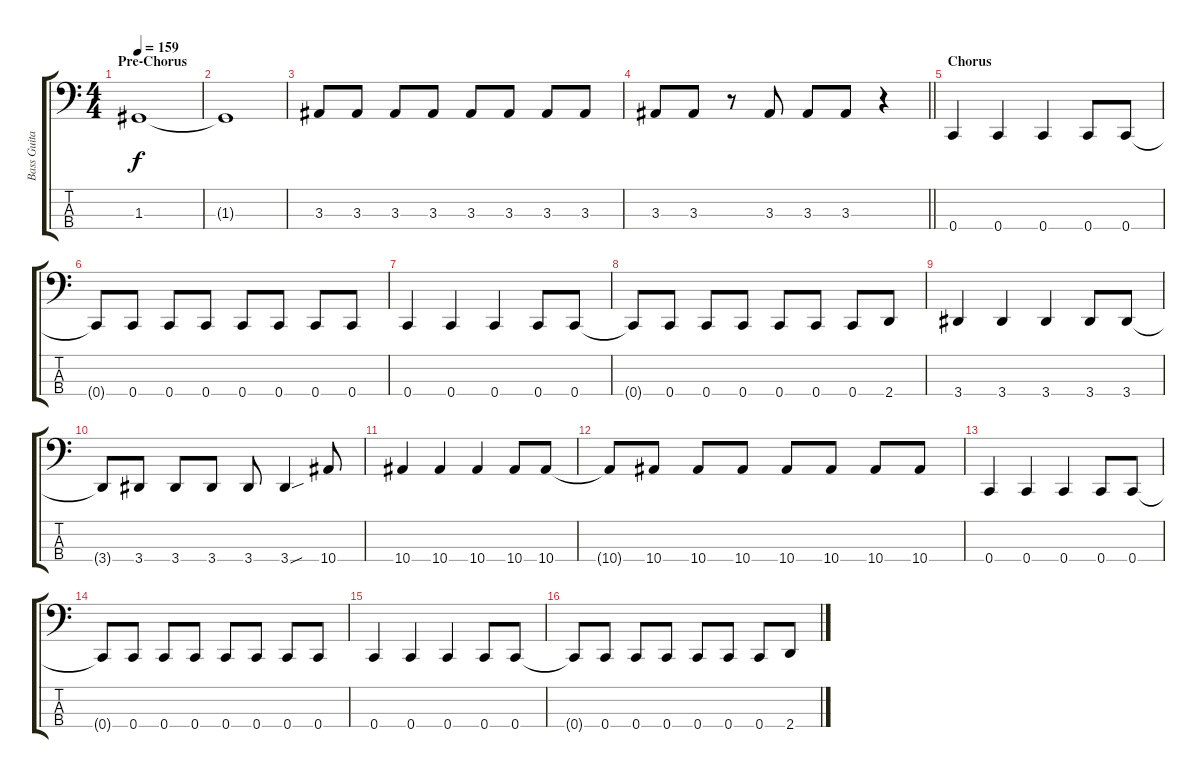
\track ("Bass Guitar (Marc McKnight)" "Bass Guita") {instrument electricbasspick}
\staff {score tabs}
\tuning (F2 C2 G1 C1) {hide}
\ts (4 4)
\section ("" "Pre-Chorus")
\tempo 159
\clef f4
\ks c
1.3.1{dy f} |
1.3{t}.1 |
3.3.8 3.3.8 3.3.8 3.3.8 3.3.8 3.3.8 3.3.8 3.3.8 |
\barLineRight lightlight
3.3.8 3.3.8 r.8 3.3.8 3.3.8 3.3.8 r.4 |
\section ("" "Chorus")
0.4.4 0.4.4 0.4.4 0.4.8 0.4.8 |
0.4{t}.8 0.4.8 0.4.8 0.4.8 0.4.8 0.4.8 0.4.8 0.4.8 |
0.4.4 0.4.4 0.4.4 0.4.8 0.4.8 |
0.4{t}.8 0.4.8 0.4.8 0.4.8 0.4.8 0.4.8 0.4.8 2.4.8 |
3.4.4 3.4.4 3.4.4 3.4.8 3.4.8 |
3.4{t}.8 3.4.8 3.4.8 3.4.8 3.4.8 3.4{sou}.4 10.4.8 |
10.4.4 10.4.4 10.4.4 10.4.8 10.4.8 |
10.4{t}.8 10.4.8 10.4.8 10.4.8 10.4.8 10.4.8 10.4.8 10.4.8 |
0.4.4 0.4.4 0.4.4 0.4.8 0.4.8 |
0.4{t}.8 0.4.8 0.4.8 0.4.8 0.4.8 0.4.8 0.4.8 0.4.8 |
0.4.4 0.4.4 0.4.4 0.4.8 0.4.8 |
0.4{t}.8 0.4.8 0.4.8 0.4.8 0.4.8 0.4.8 0.4.8 2.4.8
